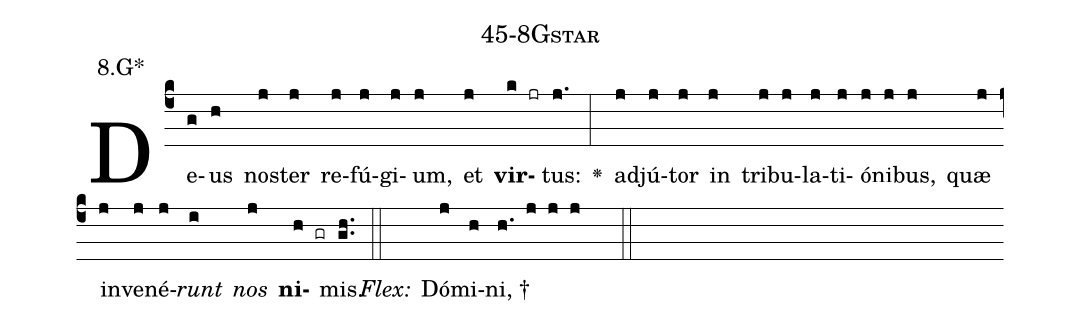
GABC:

name: 45-8Gstar;
annotation: 8.G*;
%%
(c4)De(g)us(h) nos(j)ter(j) re(j)fú(j)gi(j)um,(j) et(j) <b>vir</b>(k jr)tus:(j.) <v>\greheightstar</v>(:) ad(j)jú(j)tor(j) in(j) tri(j)bu(j)la(j)ti(j)ó(j)ni(j)bus,(j) quæ(j) in(j)ve(j)né(j)<i>runt</i>(i) <i>nos</i>(j) <b>ni</b>(h gr)mis.(gh..) (::)
<i>Flex:</i>()  Dó(j)mi(h)ni, †(h. j j j  ::)

%E(j) u(j) o(i) u(j) a(h) e.(gh..) (::)
